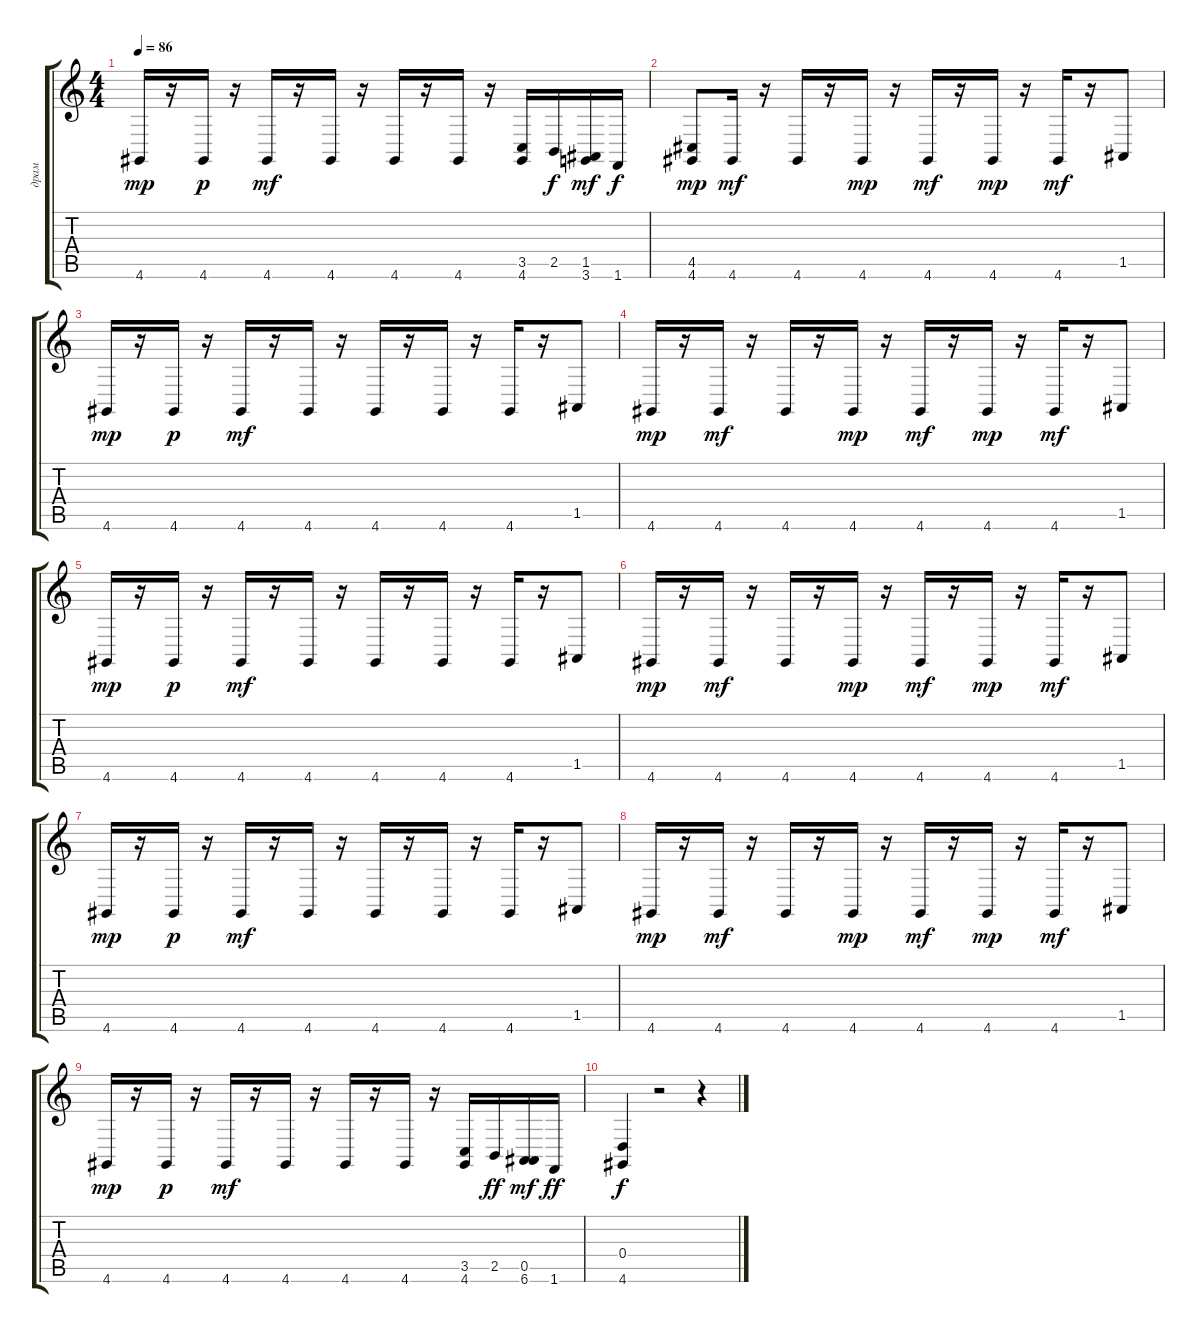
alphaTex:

\track ("драм" "драм") {instrument acousticgrandpiano}
\staff {score tabs}
\tuning (E4 B3 G3 D3 A2 E2) {hide}
\ts (4 4)
\tempo 86
\clef g2
\ks c
4.6.16{dy mp} r.16 4.6.16{dy p} r.16 4.6.16{dy mf} r.16 4.6.16 r.16 4.6.16 r.16 4.6.16 r.16 (3.5 4.6).16 2.5.16{dy f} (1.5 3.6).16{dy mf} 1.6.16{dy f} |
(4.5 4.6).8{dy mp} 4.6.16{dy mf} r.16 4.6.16 r.16 4.6.16{dy mp} r.16 4.6.16{dy mf} r.16 4.6.16{dy mp} r.16 4.6.16{dy mf} r.16 1.5.8 |
4.6.16{dy mp} r.16 4.6.16{dy p} r.16 4.6.16{dy mf} r.16 4.6.16 r.16 4.6.16 r.16 4.6.16 r.16 4.6.16 r.16 1.5.8 |
4.6.16{dy mp} r.16 4.6.16{dy mf} r.16 4.6.16 r.16 4.6.16{dy mp} r.16 4.6.16{dy mf} r.16 4.6.16{dy mp} r.16 4.6.16{dy mf} r.16 1.5.8 |
4.6.16{dy mp} r.16 4.6.16{dy p} r.16 4.6.16{dy mf} r.16 4.6.16 r.16 4.6.16 r.16 4.6.16 r.16 4.6.16 r.16 1.5.8 |
4.6.16{dy mp} r.16 4.6.16{dy mf} r.16 4.6.16 r.16 4.6.16{dy mp} r.16 4.6.16{dy mf} r.16 4.6.16{dy mp} r.16 4.6.16{dy mf} r.16 1.5.8 |
4.6.16{dy mp} r.16 4.6.16{dy p} r.16 4.6.16{dy mf} r.16 4.6.16 r.16 4.6.16 r.16 4.6.16 r.16 4.6.16 r.16 1.5.8 |
4.6.16{dy mp} r.16 4.6.16{dy mf} r.16 4.6.16 r.16 4.6.16{dy mp} r.16 4.6.16{dy mf} r.16 4.6.16{dy mp} r.16 4.6.16{dy mf} r.16 1.5.8 |
4.6.16{dy mp} r.16 4.6.16{dy p} r.16 4.6.16{dy mf} r.16 4.6.16 r.16 4.6.16 r.16 4.6.16 r.16 (3.5 4.6).16 2.5.16{dy ff} (0.5 6.6).16{dy mf} 1.6.16{dy ff} |
(0.4 4.6).4{dy f} r.2 r.4
